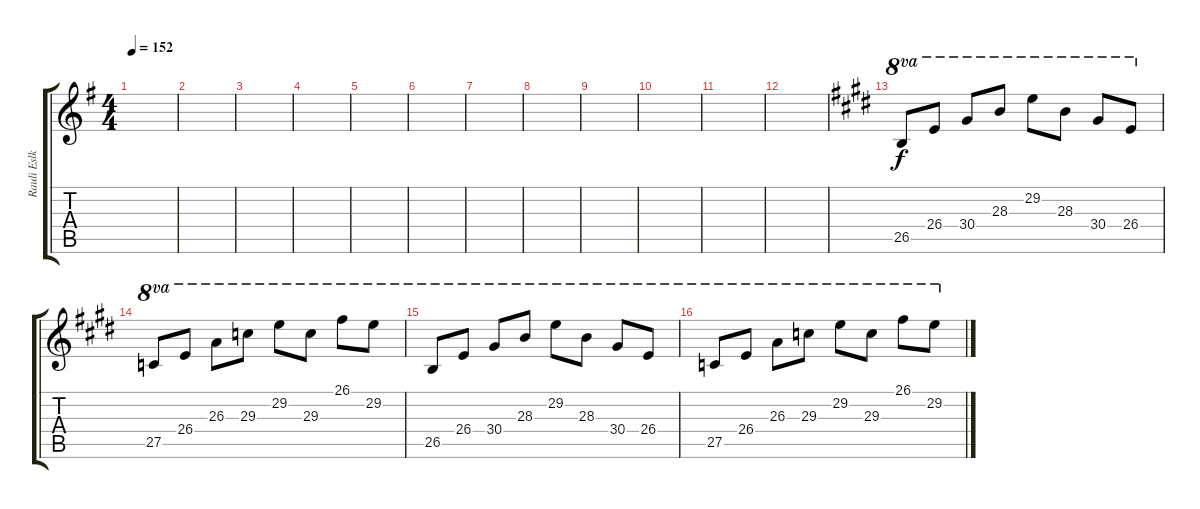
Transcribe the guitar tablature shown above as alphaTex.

\track ("Rauli Eslkolin" "Rauli Eslk") {instrument acousticgrandpiano}
\staff {score tabs}
\tuning (E4 B3 G3 D3 A2 E2) {hide}
\ts (4 4)
\tempo 152
\clef g2
\ks eminor
|
|
|
|
|
|
|
|
|
|
|
|
\ks e
26.5.8{ot 8va} 26.4.8{ot 8va} 30.4.8{ot 8va} 28.3.8{ot 8va} 29.2.8{ot 8va} 28.3.8{ot 8va} 30.4.8{ot 8va} 26.4.8{ot 8va} |
27.5.8{ot 8va} 26.4.8{ot 8va} 26.3.8{ot 8va} 29.3.8{ot 8va} 29.2.8{ot 8va} 29.3.8{ot 8va} 26.1.8{ot 8va} 29.2.8{ot 8va} |
26.5.8{ot 8va} 26.4.8{ot 8va} 30.4.8{ot 8va} 28.3.8{ot 8va} 29.2.8{ot 8va} 28.3.8{ot 8va} 30.4.8{ot 8va} 26.4.8{ot 8va} |
27.5.8{ot 8va} 26.4.8{ot 8va} 26.3.8{ot 8va} 29.3.8{ot 8va} 29.2.8{ot 8va} 29.3.8{ot 8va} 26.1.8{ot 8va} 29.2.8{ot 8va}
